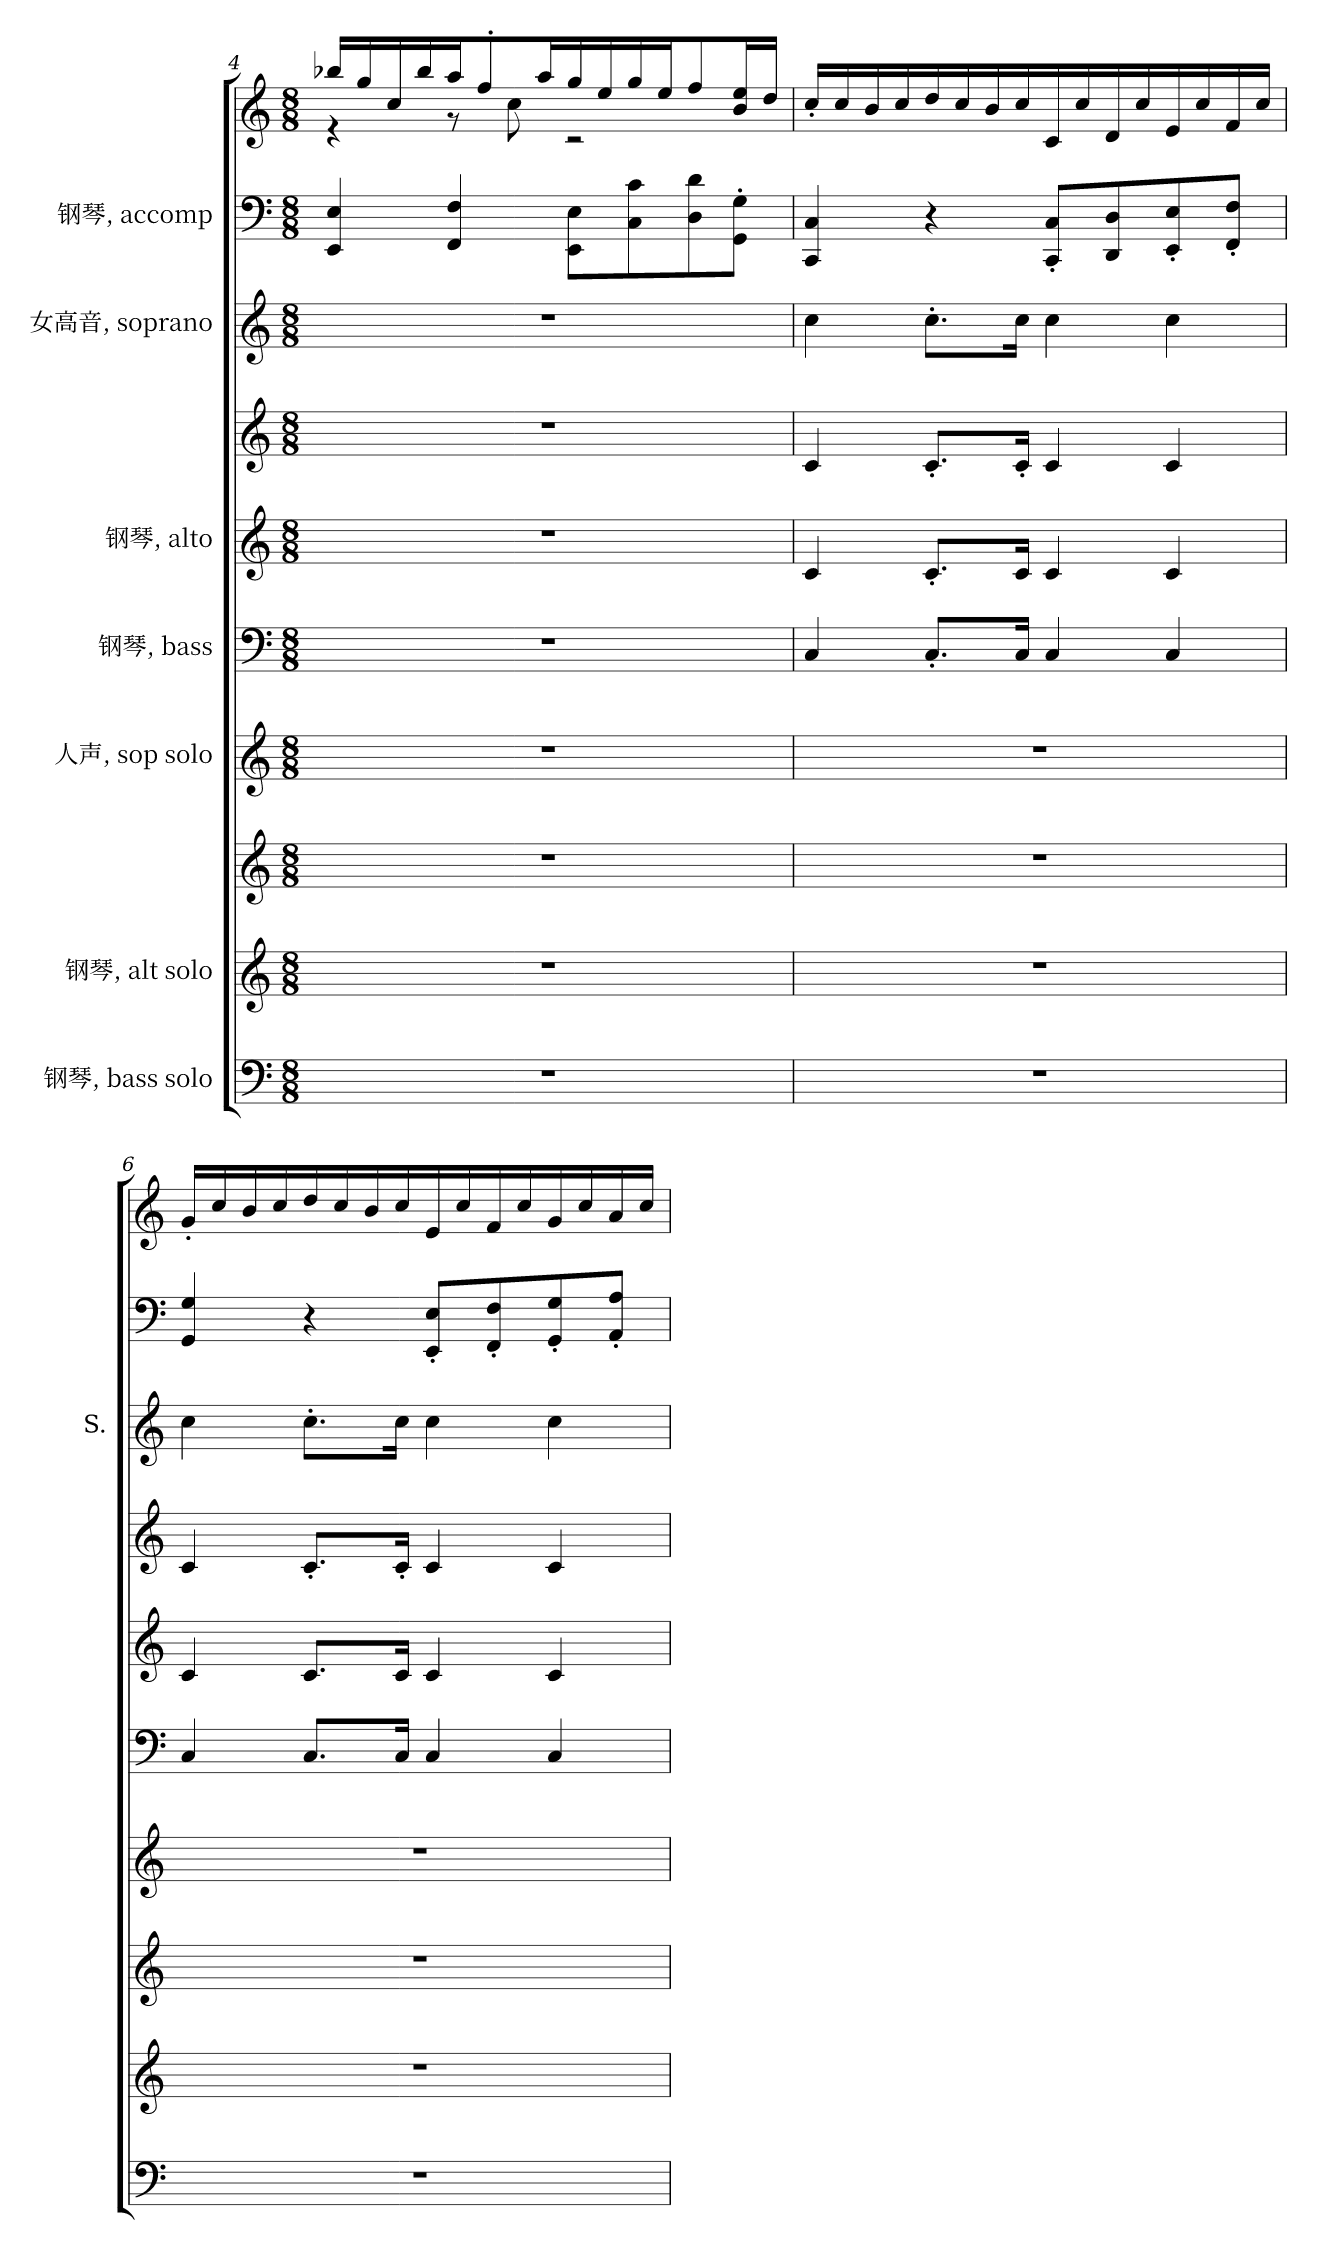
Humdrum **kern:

**kern	**kern	**kern	**kern	**kern	**kern	**kern	**kern	**kern	**kern
*part7	*part6	*part6	*part5	*part4	*part3	*part3	*part2	*part1	*part1
*staff10	*staff9	*staff8	*staff7	*staff6	*staff5	*staff4	*staff3	*staff2	*staff1
*I"钢琴, bass solo	*I"钢琴, alt solo	*	*I"人声, sop solo	*I"钢琴, bass	*I"钢琴, alto	*	*I"女高音, soprano	*I"钢琴, accomp	*
*	*	*	*	*	*	*	*I'S.	*	*
*clefF4	*clefG2	*clefG2	*clefG2	*clefF4	*clefG2	*clefG2	*clefG2	*clefF4	*clefG2
*k[]	*k[]	*k[]	*k[]	*k[]	*k[]	*k[]	*k[]	*k[]	*k[]
*M8/8	*M8/8	*M8/8	*M8/8	*M8/8	*M8/8	*M8/8	*M8/8	*M8/8	*M8/8
=4	=4	=4	=4	=4	=4	=4	=4	=4	=4
*	*	*	*	*	*	*	*	*	*^
1r	1r	1r	1r	1r	1r	1r	1r	4EE/ 4E/	16bb-X/LL	4r
.	.	.	.	.	.	.	.	.	16gg/	.
.	.	.	.	.	.	.	.	.	16cc/	.
.	.	.	.	.	.	.	.	.	16bb-/	.
.	.	.	.	.	.	.	.	4FF/ 4F/	16aa/J	8r
.	.	.	.	.	.	.	.	.	8ff'/	.
.	.	.	.	.	.	.	.	.	.	8cc\
.	.	.	.	.	.	.	.	.	16aa/L	.
.	.	.	.	.	.	.	.	8EE\ 8E\L	16gg/	2r
.	.	.	.	.	.	.	.	.	16ee/	.
.	.	.	.	.	.	.	.	8C\ 8c\	16gg/	.
.	.	.	.	.	.	.	.	.	16ee/J	.
.	.	.	.	.	.	.	.	8D\ 8d\	8ff/	.
.	.	.	.	.	.	.	.	8GG\' 8G\'J	16b/ 16ee/L	.
.	.	.	.	.	.	.	.	.	16dd/JJ	.
*	*	*	*	*	*	*	*	*	*v	*v
!!LO:PB:g=z
=5	=5	=5	=5	=5	=5	=5	=5	=5	=5
1r	1r	1r	1r	4C/	4c/	4c/	4cc\	4CC/ 4C/	16cc'/LL
.	.	.	.	.	.	.	.	.	16cc/
.	.	.	.	.	.	.	.	.	16b/
.	.	.	.	.	.	.	.	.	16cc/
.	.	.	.	8.C'/L	8.c'/L	8.c'/L	8.cc'\L	4r	16dd/
.	.	.	.	.	.	.	.	.	16cc/
.	.	.	.	.	.	.	.	.	16b/
.	.	.	.	16C/Jk	16c/Jk	16c'/Jk	16cc\Jk	.	16cc/
.	.	.	.	4C/	4c/	4c/	4cc\	8CC/' 8C/'L	16c/
.	.	.	.	.	.	.	.	.	16cc/
.	.	.	.	.	.	.	.	8DD/ 8D/	16d/
.	.	.	.	.	.	.	.	.	16cc/
.	.	.	.	4C/	4c/	4c/	4cc\	8EE/' 8E/'	16e/
.	.	.	.	.	.	.	.	.	16cc/
.	.	.	.	.	.	.	.	8FF/' 8F/'J	16f/
.	.	.	.	.	.	.	.	.	16cc/JJ
=6	=6	=6	=6	=6	=6	=6	=6	=6	=6
1r	1r	1r	1r	4C/	4c/	4c/	4cc\	4GG/ 4G/	16g'/LL
.	.	.	.	.	.	.	.	.	16cc/
.	.	.	.	.	.	.	.	.	16b/
.	.	.	.	.	.	.	.	.	16cc/
.	.	.	.	8.C/L	8.c/L	8.c'/L	8.cc'\L	4r	16dd/
.	.	.	.	.	.	.	.	.	16cc/
.	.	.	.	.	.	.	.	.	16b/
.	.	.	.	16C/Jk	16c/Jk	16c'/Jk	16cc\Jk	.	16cc/
.	.	.	.	4C/	4c/	4c/	4cc\	8EE/' 8E/'L	16e/
.	.	.	.	.	.	.	.	.	16cc/
.	.	.	.	.	.	.	.	8FF/' 8F/'	16f/
.	.	.	.	.	.	.	.	.	16cc/
.	.	.	.	4C/	4c/	4c/	4cc\	8GG/' 8G/'	16g/
.	.	.	.	.	.	.	.	.	16cc/
.	.	.	.	.	.	.	.	8AA/' 8A/'J	16a/
.	.	.	.	.	.	.	.	.	16cc/JJ
=	=	=	=	=	=	=	=	=	=
*-	*-	*-	*-	*-	*-	*-	*-	*-	*-
